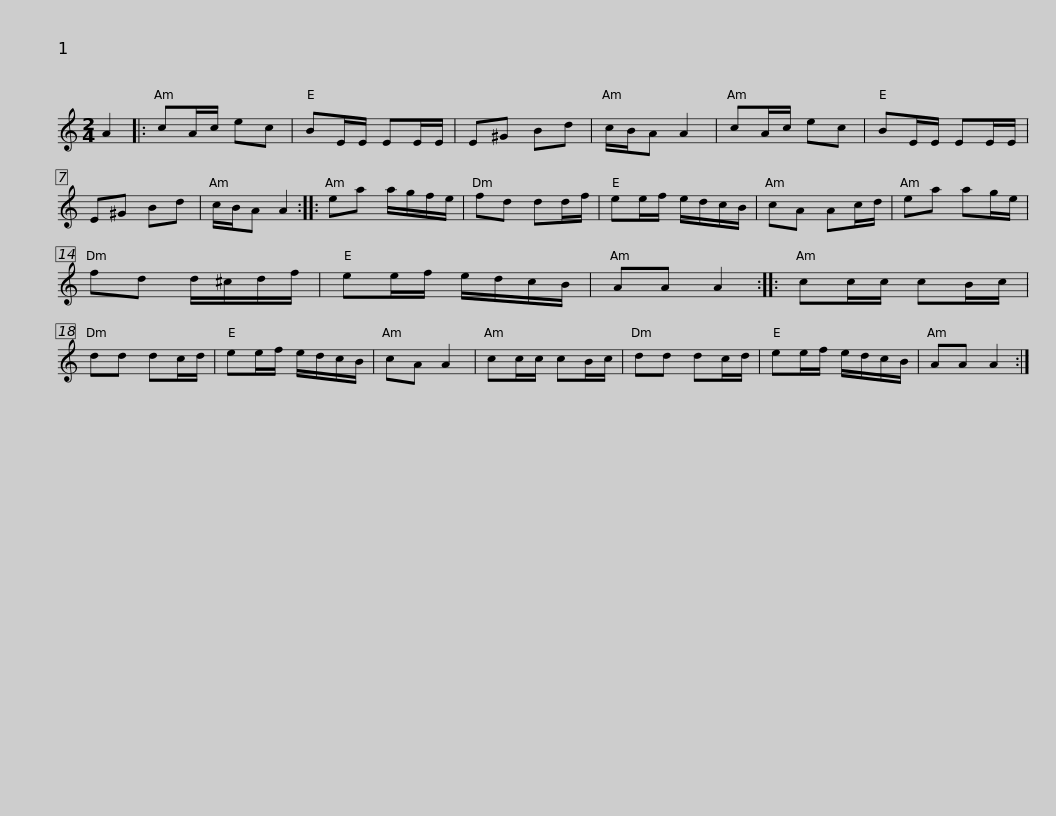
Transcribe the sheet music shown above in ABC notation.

X:1
L:1/8
M:2/4
I:linebreak $
K:C
V:1 treble
V:1
 A2 |: cA/c/ ec | BE/E/ EE/E/ | E^G Bd | c/B/A A2 | %5
 cA/c/ ec | BE/E/ EE/E/ | E^G Bd | c/B/A A2 ::$ ea a/g/f/e/ | %10
 fd dd/f/ | ee/f/ e/d/c/B/ | cA Ac/d/ | ea ag/e/ | fd d/^c/d/f/ | %15
 ee/f/ e/d/c/B/ | AA A2 ::$ cc/c/ cB/c/ | dd dc/d/ | ee/f/ e/d/c/B/ | %20
 cA A2 | cc/c/ cB/c/ | dd dc/d/ | ee/f/ e/d/c/B/ | AA A2 :| %25
